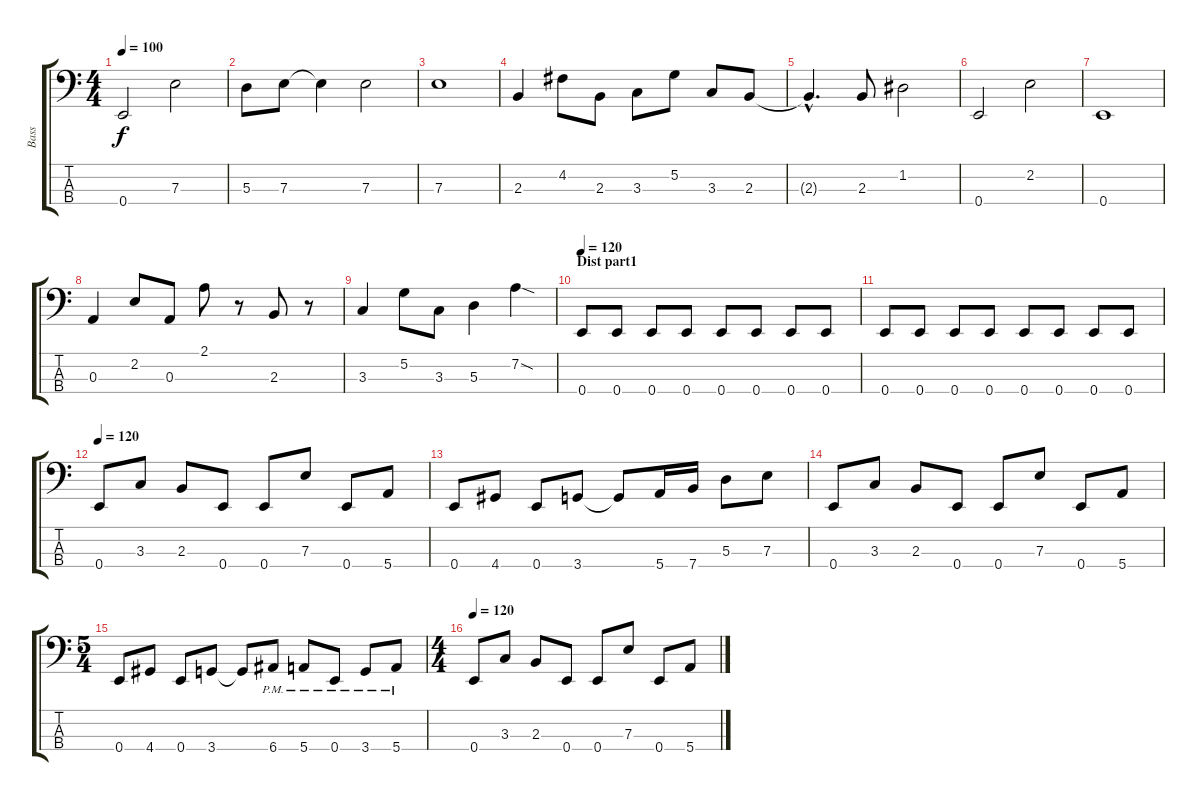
\track ("Bass" "Bass") {instrument electricbassfinger}
\staff {score tabs}
\tuning (G2 D2 A1 E1) {hide}
\ts (4 4)
\tempo 100
\clef f4
\ks c
0.4.2{dy f} 7.3.2 |
5.3.8 7.3.8 7.3{t}.4 7.3.2 |
7.3.1 |
2.3.4 4.2.8 2.3.8 3.3.8 5.2.8 3.3.8 2.3.8 |
2.3{hac t}.4{d} 2.3.8 1.2.2 |
0.4.2 2.2.2 |
0.4.1 |
0.3.4 2.2.8 0.3.8 2.1.8 r.8 2.3.8 r.8 |
3.3.4 5.2.8 3.3.8 5.3.4 7.2{sod}.4 |
\section ("" "Dist part1")
\tempo 120
0.4.8{volume 1} 0.4.8 0.4.8{volume 2} 0.4.8 0.4.8{volume 4} 0.4.8 0.4.8{volume 5} 0.4.8 |
0.4.8{volume 7} 0.4.8 0.4.8{volume 8} 0.4.8 0.4.8{volume 10} 0.4.8 0.4.8{volume 11} 0.4.8 |
\tempo 120
0.4.8 3.3.8 2.3.8 0.4.8 0.4.8 7.3.8 0.4.8 5.4.8 |
0.4.8 4.4.8 0.4.8 3.4.8 3.4{t}.8 5.4.16 7.4.16 5.3.8 7.3.8 |
0.4.8 3.3.8 2.3.8 0.4.8 0.4.8 7.3.8 0.4.8 5.4.8 |
\ts (5 4)
0.4.8 4.4.8 0.4.8 3.4.8 3.4{t}.8 6.4{pm}.8 5.4{pm}.8 0.4{pm}.8 3.4{pm}.8 5.4{pm}.8 |
\ts (4 4)
\tempo 120
0.4.8 3.3.8 2.3.8 0.4.8 0.4.8 7.3.8 0.4.8 5.4.8
